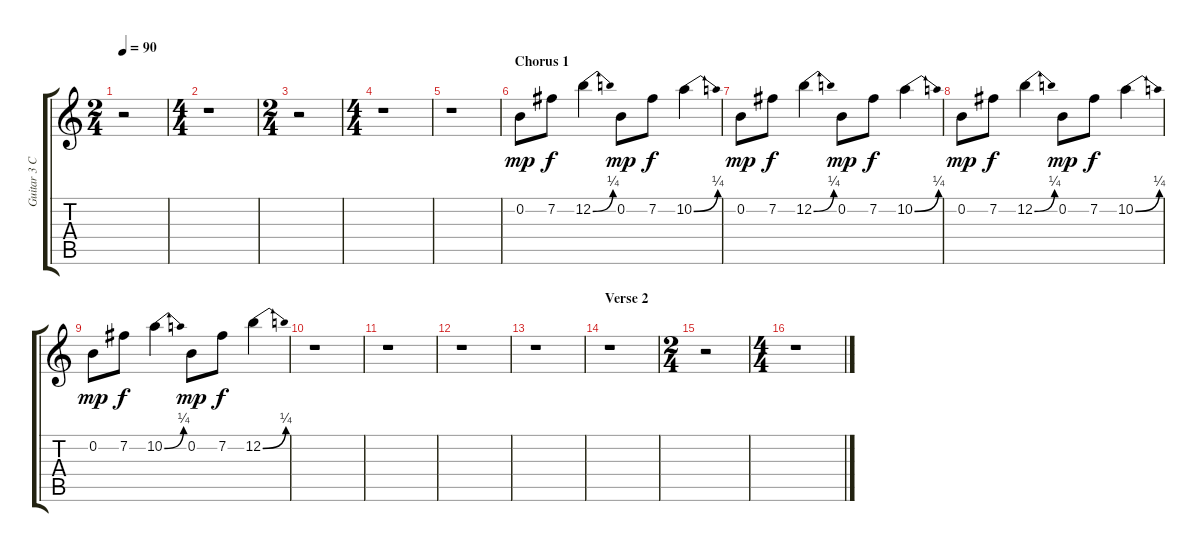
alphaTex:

\track ("Guitar 3 Clean" "Guitar 3 C") {instrument electricguitarclean}
\staff {score tabs}
\tuning (E4 B3 G3 D3 A2 E2) {hide}
\ts (2 4)
\tempo 90
\clef g2
\ks c
r.2{dy mp} |
\ts (4 4)
r.1 |
\ts (2 4)
r.2 |
\ts (4 4)
r.1 |
r.1 |
\section ("" "Chorus 1")
0.2.8 7.2.8{dy f} 12.2{be (bend 0 0 60 1)}.4 0.2.8{dy mp} 7.2.8{dy f} 10.2{be (bend 0 0 60 1)}.4 |
0.2.8{dy mp} 7.2.8{dy f} 12.2{be (bend 0 0 60 1)}.4 0.2.8{dy mp} 7.2.8{dy f} 10.2{be (bend 0 0 60 1)}.4 |
0.2.8{dy mp} 7.2.8{dy f} 12.2{be (bend 0 0 60 1)}.4 0.2.8{dy mp} 7.2.8{dy f} 10.2{be (bend 0 0 60 1)}.4 |
0.2.8{dy mp} 7.2.8{dy f} 10.2{be (bend 0 0 60 1)}.4 0.2.8{dy mp} 7.2.8{dy f} 12.2{be (bend 0 0 60 1)}.4 |
r.1 |
r.1 |
r.1 |
r.1 |
\section ("" "Verse 2")
r.1 |
\ts (2 4)
r.2 |
\ts (4 4)
r.1
